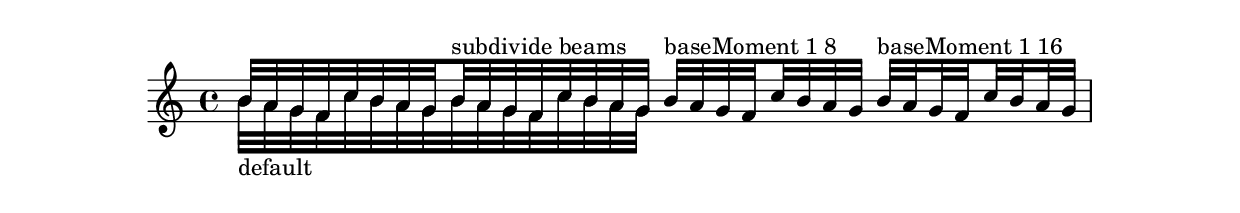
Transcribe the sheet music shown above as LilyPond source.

\new Staff {
  \relative c'' {
    <<
      {
        \voiceOne
        \set subdivideBeams = ##t
        b32[ a g f c' b a g
        b32^"subdivide beams" a g f c' b a g]
      }
      \new Voice {
        \voiceTwo
        b32_"default"[ a g f c' b a g
        b32 a g f c' b a g]
      }
    >>
    \oneVoice
    \set baseMoment = #(ly:make-moment 1/8)
    \set beatStructure = #'(2 2 2 2)
    b32^"baseMoment 1 8"[ a g f c' b a g]
    \set baseMoment = #(ly:make-moment 1/16)
    \set beatStructure = #'(4 4 4 4)
    b32^"baseMoment 1 16"[ a g f c' b a g]
  }
}
